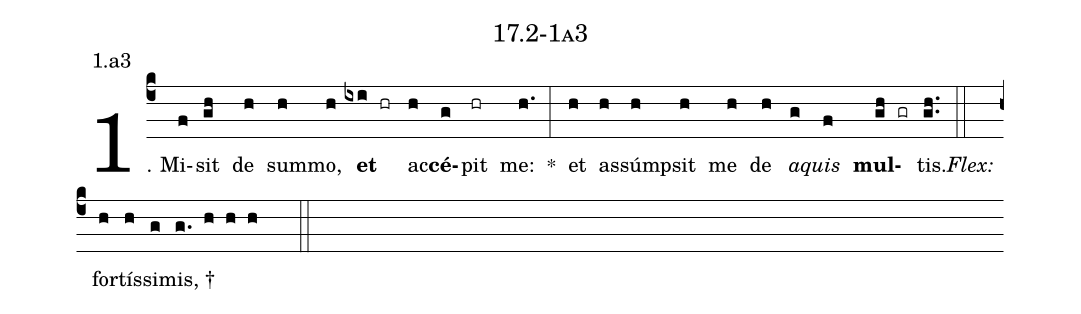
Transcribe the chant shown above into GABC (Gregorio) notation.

name: 17.2-1a3;
annotation: 1.a3;
%%
(c4)1. Mi(f)sit(gh) de(h) sum(h)mo,(h) <b>et</b>(ixi hr) ac(h)<b>cé</b>(g)pit(hr) me:(h.) *(:) et(h) as(h)súmp(h)sit(h) me(h) de(h) <i>a</i>(g)<i>quis</i>(f) <b>mul</b>(gh gr)tis.(gh..) (::)
<i>Flex:</i>()  for(h)tís(h)si(g)mis, †(g. h h h  ::)

%E(h) u(h) o(g) u(f) a(gh) e.(gh..) (::)
